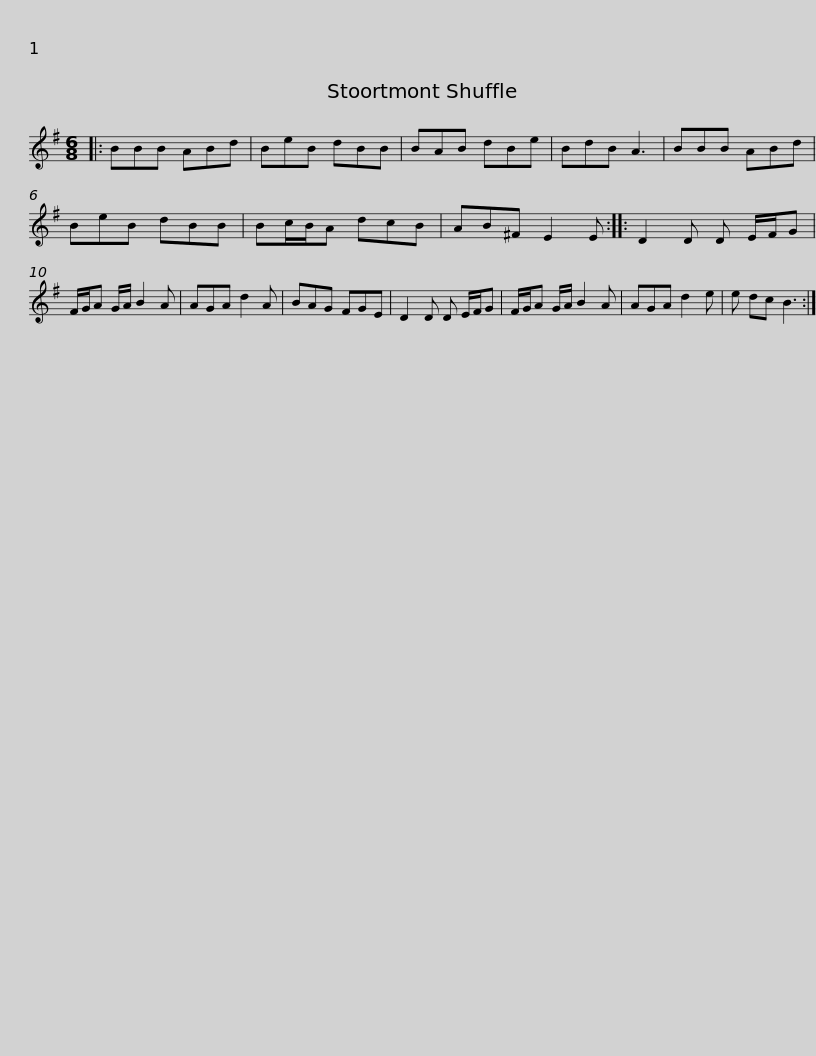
X:1
L:1/8
M:6/8
I:linebreak $
K:Emin
V:1 treble
V:1
|: BBB ABd | BeB dBB | BAB dBe | BdB A3 | BBB ABd | %5
 BeB dBB | Bc/B/A dcB |$ AB^F E2 E :: D2 D D E/F/G | F/G/A G/A/ B2 A | %10
 AGA d2 A | BAG FGE | D2 D D E/F/G |$ F/G/A G/A/ B2 A | AGA d2 e | %15
 e dc B3 :| %16
